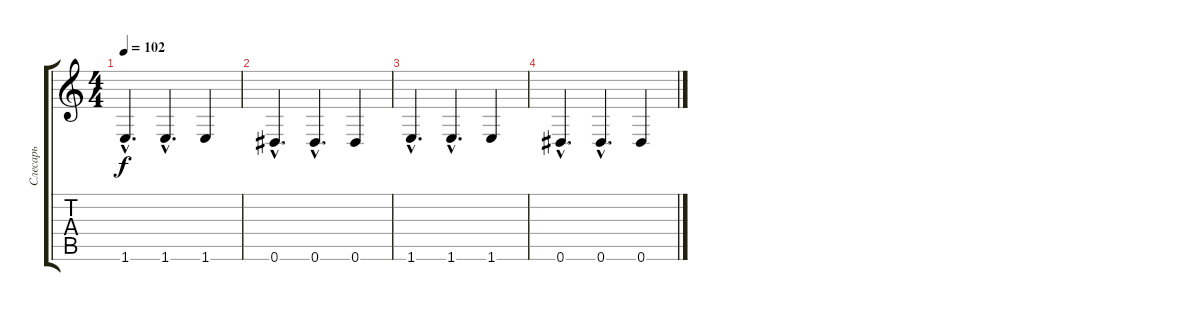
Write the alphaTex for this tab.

\track ("Слесарь" "Слесарь") {instrument electricbassfinger}
\staff {score tabs}
\tuning (Eb4 Bb3 Gb3 Db3 Ab2 Eb2) {hide}
\ts (4 4)
\tempo 102
\clef g2
\ks c
1.6{hac}.4{d dy f} 1.6{hac}.4{d} 1.6.4 |
0.6{hac}.4{d} 0.6{hac}.4{d} 0.6.4 |
1.6{hac}.4{d} 1.6{hac}.4{d} 1.6.4 |
0.6{hac}.4{d} 0.6{hac}.4{d} 0.6.4
